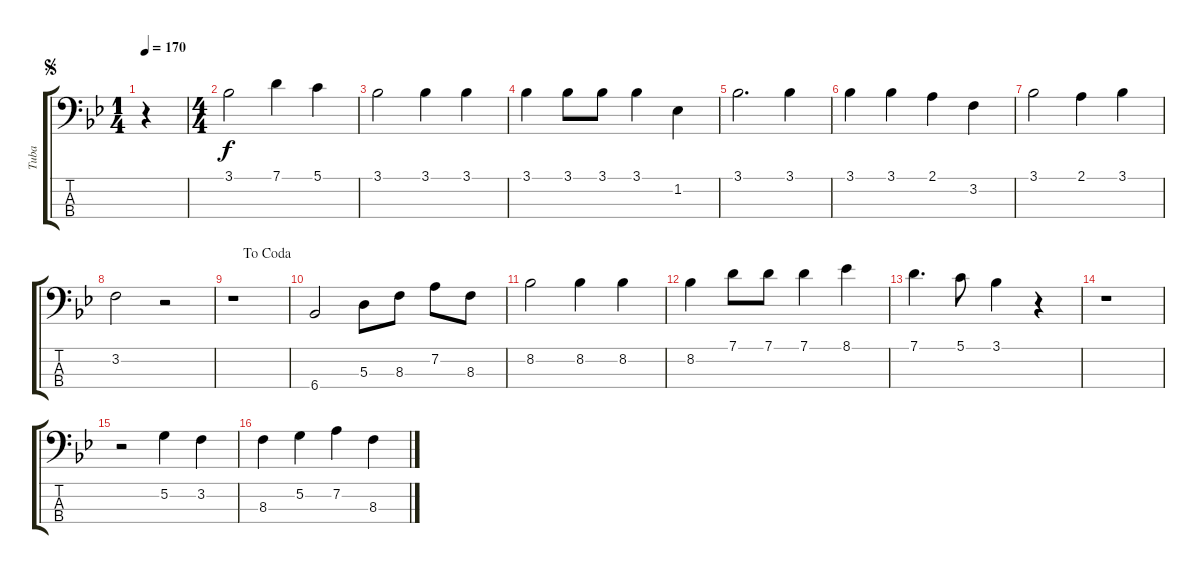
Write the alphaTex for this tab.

\track ("Tuba" "Tuba") {instrument electricbassfinger}
\staff {score tabs}
\tuning (G2 D2 A1 E1) {hide}
\ts (1 4)
\jump segno
\tempo 170
\clef f4
\ks bb
r.4{dy f instrument electricbassfinger} |
\ts (4 4)
3.1.2 7.1.4 5.1.4 |
3.1.2 3.1.4 3.1.4 |
3.1.4 3.1.8 3.1.8 3.1.4 1.2.4 |
3.1.2{d} 3.1.4 |
3.1.4 3.1.4 2.1.4 3.2.4 |
3.1.2 2.1.4 3.1.4 |
3.2.2 r.2 |
\jump dacoda
r.1 |
6.4.2 5.3.8 8.3.8 7.2.8 8.3.8 |
8.2.2 8.2.4 8.2.4 |
8.2.4 7.1.8 7.1.8 7.1.4 8.1.4 |
7.1.4{d} 5.1.8 3.1.4 r.4 |
r.1 |
r.2 5.2.4 3.2.4 |
8.3.4 5.2.4 7.2.4 8.3.4
